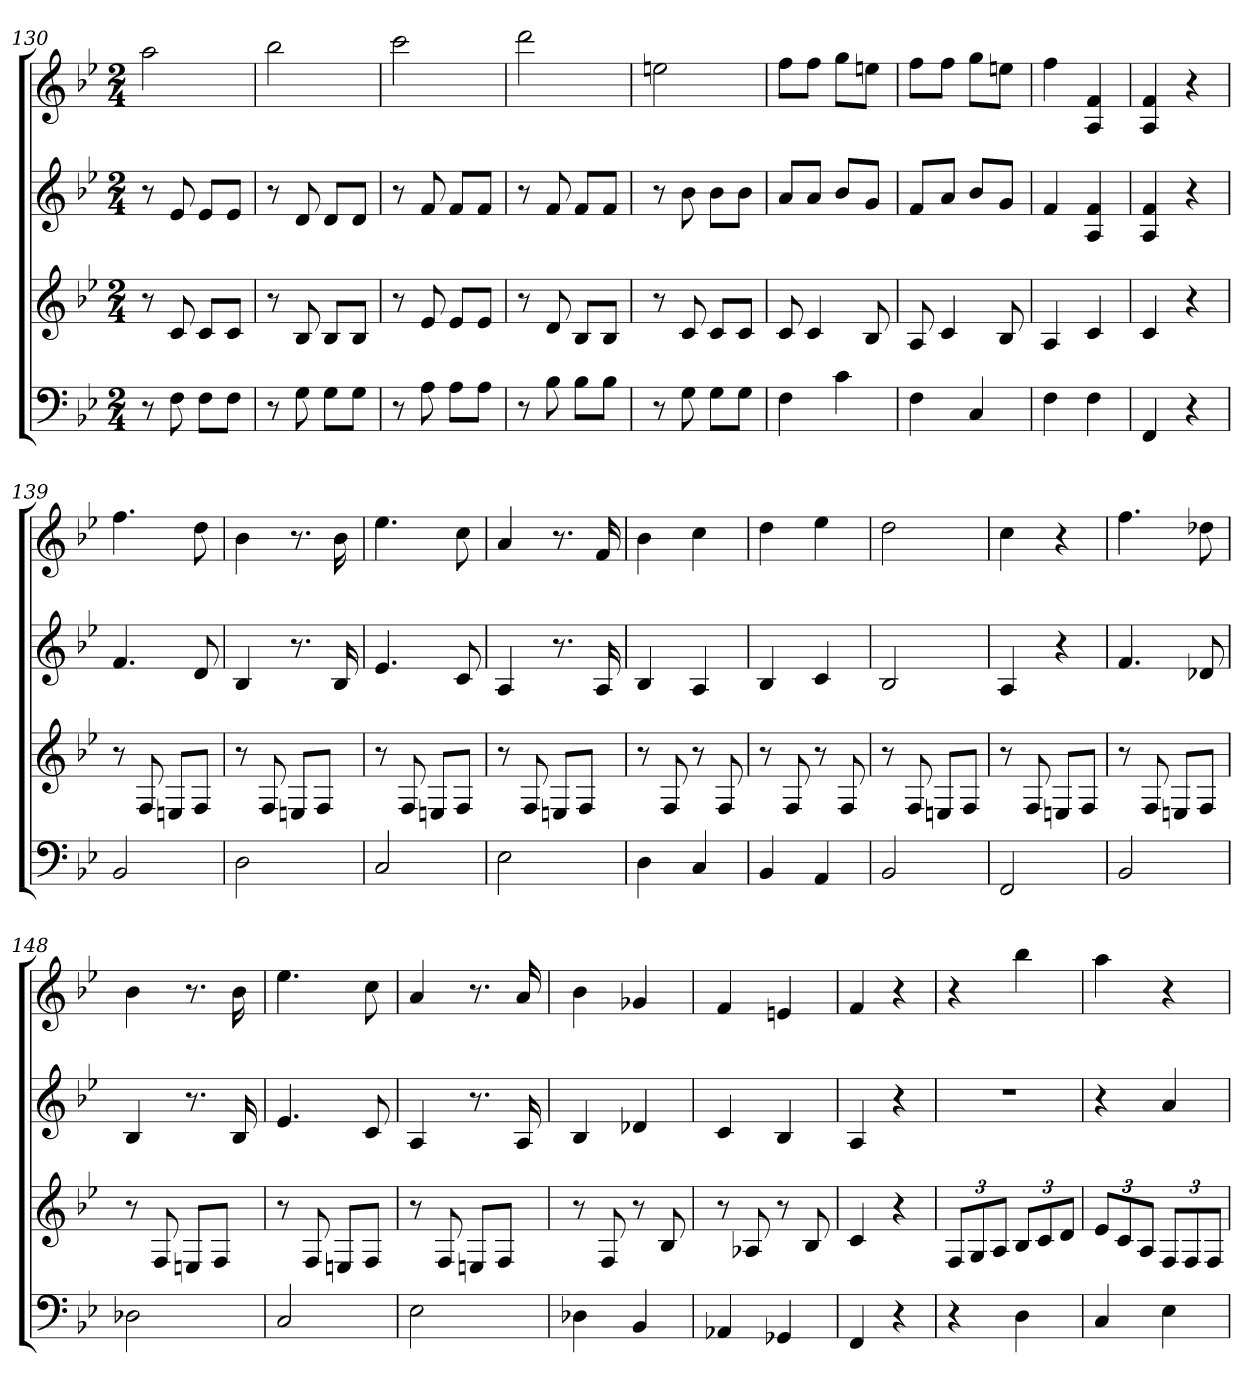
**kern	**kern	**kern	**kern
*part4	*part3	*part2	*part1
*staff4	*staff3	*staff2	*staff1
*k[b-e-]	*k[b-e-]	*k[b-e-]	*k[b-e-]
*B-:	*B-:	*B-:	*B-:
*M2/4	*M2/4	*M2/4	*M2/4
=130	=130	=130	=130
8r	8r	8r	2aa
8F	8c	8e-	.
8FL	8cL	8e-L	.
8FJ	8cJ	8e-J	.
=131	=131	=131	=131
8r	8r	8r	2bb-
8G	8B-	8d	.
8GL	8B-L	8dL	.
8GJ	8B-J	8dJ	.
=132	=132	=132	=132
8r	8r	8r	2ccc
8A	8e-	8f	.
8AL	8e-L	8fL	.
8AJ	8e-J	8fJ	.
=133	=133	=133	=133
8r	8r	8r	2ddd
8B-	8d	8f	.
8B-L	8B-L	8fL	.
8B-J	8B-J	8fJ	.
=134	=134	=134	=134
8r	8r	8r	2een
8G	8c	8b-	.
8GL	8cL	8b-L	.
8GJ	8cJ	8b-J	.
=135	=135	=135	=135
4F	8c	8aL	8ffL
.	4c	8aJ	8ffJ
4c	.	8b-L	8ggL
.	8B-	8gJ	8eenJ
=136	=136	=136	=136
4F	8A	8fL	8ffL
.	4c	8aJ	8ffJ
4C	.	8b-L	8ggL
.	8B-	8gJ	8eenJ
=137	=137	=137	=137
4F	4A	4f	4ff
4F	4c	4A 4f	4A 4f
=138	=138	=138	=138
4FF	4c	4A 4f	4A 4f
4r	4r	4r	4r
=139	=139	=139	=139
2BB-	8r	4.f	4.ff
.	8F	.	.
.	8EnL	.	.
.	8FJ	8d	8dd
=140	=140	=140	=140
2D	8r	4B-	4b-
.	8F	.	.
.	8EnL	8.r	8.r
.	8FJ	.	.
.	.	16B-	16b-
=141	=141	=141	=141
2C	8r	4.e-	4.ee-
.	8F	.	.
.	8EnL	.	.
.	8FJ	8c	8cc
=142	=142	=142	=142
2E-	8r	4A	4a
.	8F	.	.
.	8EnL	8.r	8.r
.	8FJ	.	.
.	.	16A	16f
=143	=143	=143	=143
4D	8r	4B-	4b-
.	8F	.	.
4C	8r	4A	4cc
.	8F	.	.
=144	=144	=144	=144
4BB-	8r	4B-	4dd
.	8F	.	.
4AA	8r	4c	4ee-
.	8F	.	.
=145	=145	=145	=145
2BB-	8r	2B-	2dd
.	8F	.	.
.	8EnL	.	.
.	8FJ	.	.
=146	=146	=146	=146
2FF	8r	4A	4cc
.	8F	.	.
.	8EnL	4r	4r
.	8FJ	.	.
=147	=147	=147	=147
2BB-	8r	4.f	4.ff
.	8F	.	.
.	8EnL	.	.
.	8FJ	8d-X	8dd-X
=148	=148	=148	=148
2D-X	8r	4B-	4b-
.	8F	.	.
.	8EnL	8.r	8.r
.	8FJ	.	.
.	.	16B-	16b-
=149	=149	=149	=149
2C	8r	4.e-	4.ee-
.	8F	.	.
.	8EnL	.	.
.	8FJ	8c	8cc
=150	=150	=150	=150
2E-	8r	4A	4a
.	8F	.	.
.	8EnL	8.r	8.r
.	8FJ	.	.
.	.	16A	16a
=151	=151	=151	=151
4D-X	8r	4B-	4b-
.	8F	.	.
4BB-	8r	4d-X	4g-X
.	8B-	.	.
=152	=152	=152	=152
4AA-X	8r	4c	4f
.	8A-X	.	.
4GG-X	8r	4B-	4en
.	8B-	.	.
=153	=153	=153	=153
4FF	4c	4A	4f
4r	4r	4r	4r
=154	=154	=154	=154
4r	12FL	2r	4r
.	12G	.	.
.	12AJ	.	.
4D	12B-L	.	4bb-
.	12c	.	.
.	12dJ	.	.
=155	=155	=155	=155
4C	12e-L	4r	4aa
.	12c	.	.
.	12AJ	.	.
4E-	12FL	4a	4r
.	12F	.	.
.	12FJ	.	.
=	=	=	=
*-	*-	*-	*-
